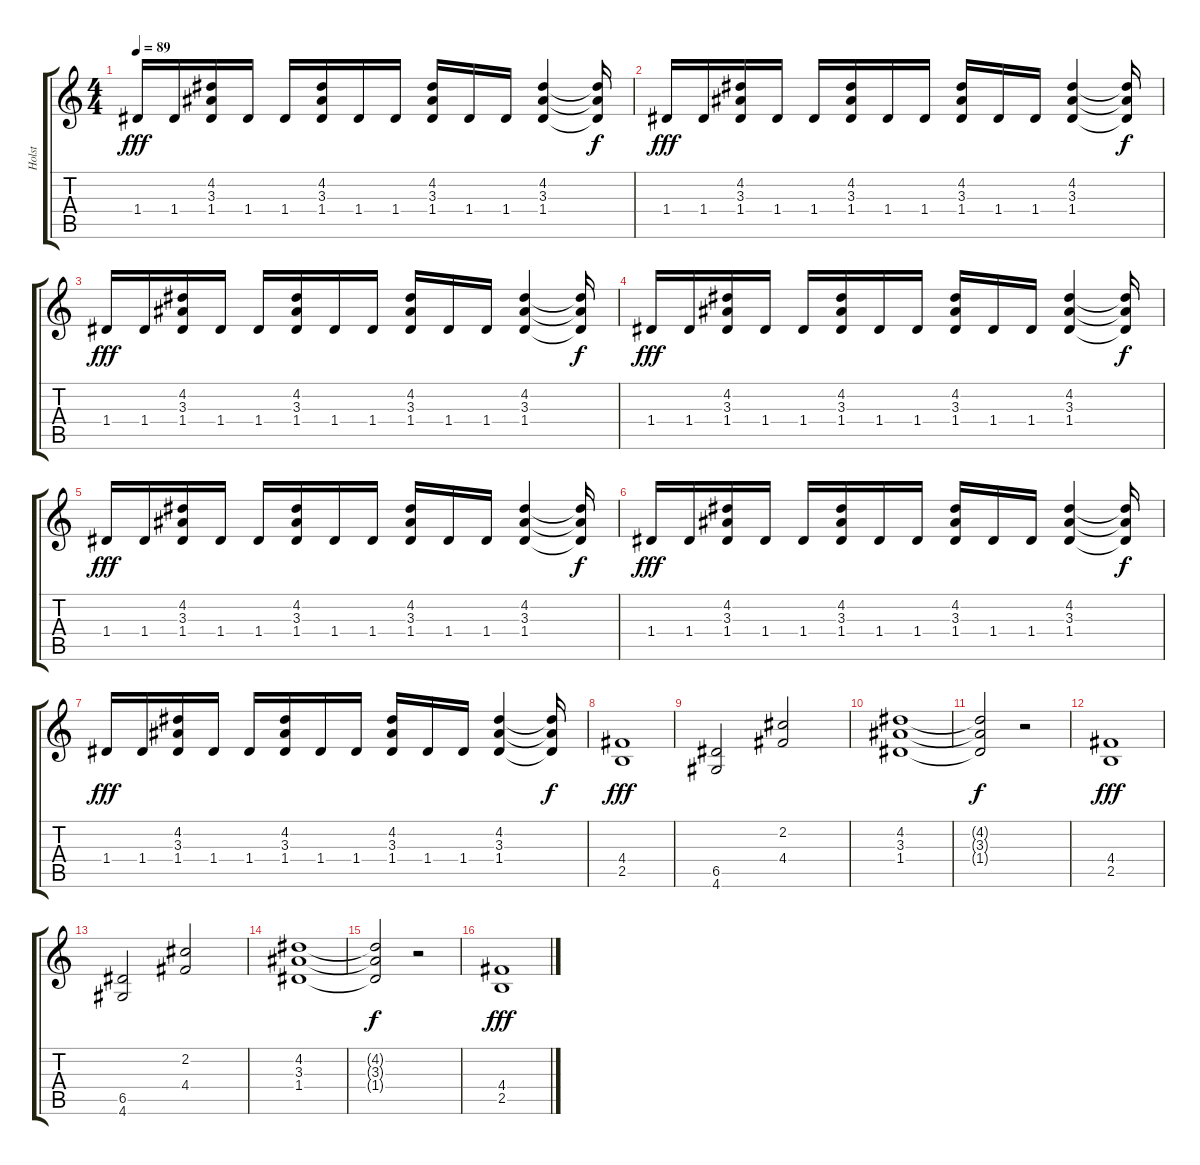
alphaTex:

\track ("Holst" "Holst") {instrument overdrivenguitar}
\staff {score tabs}
\tuning (E4 B3 G3 D3 A2 E2) {hide}
\ts (4 4)
\tempo 89
\clef g2
\ks c
1.4.16{dy fff} 1.4.16 (4.2 3.3 1.4).16 1.4.16 1.4.16 (4.2 3.3 1.4).16 1.4.16 1.4.16 (4.2 3.3 1.4).16 1.4.16 1.4.16 (4.2 3.3 1.4).4 (4.2{t} 3.3{t} 1.4{t}).16{dy f} |
1.4.16{dy fff} 1.4.16 (4.2 3.3 1.4).16 1.4.16 1.4.16 (4.2 3.3 1.4).16 1.4.16 1.4.16 (4.2 3.3 1.4).16 1.4.16 1.4.16 (4.2 3.3 1.4).4 (4.2{t} 3.3{t} 1.4{t}).16{dy f} |
1.4.16{dy fff} 1.4.16 (4.2 3.3 1.4).16 1.4.16 1.4.16 (4.2 3.3 1.4).16 1.4.16 1.4.16 (4.2 3.3 1.4).16 1.4.16 1.4.16 (4.2 3.3 1.4).4 (4.2{t} 3.3{t} 1.4{t}).16{dy f} |
1.4.16{dy fff} 1.4.16 (4.2 3.3 1.4).16 1.4.16 1.4.16 (4.2 3.3 1.4).16 1.4.16 1.4.16 (4.2 3.3 1.4).16 1.4.16 1.4.16 (4.2 3.3 1.4).4 (4.2{t} 3.3{t} 1.4{t}).16{dy f} |
1.4.16{dy fff} 1.4.16 (4.2 3.3 1.4).16 1.4.16 1.4.16 (4.2 3.3 1.4).16 1.4.16 1.4.16 (4.2 3.3 1.4).16 1.4.16 1.4.16 (4.2 3.3 1.4).4 (4.2{t} 3.3{t} 1.4{t}).16{dy f} |
1.4.16{dy fff} 1.4.16 (4.2 3.3 1.4).16 1.4.16 1.4.16 (4.2 3.3 1.4).16 1.4.16 1.4.16 (4.2 3.3 1.4).16 1.4.16 1.4.16 (4.2 3.3 1.4).4 (4.2{t} 3.3{t} 1.4{t}).16{dy f} |
1.4.16{dy fff} 1.4.16 (4.2 3.3 1.4).16 1.4.16 1.4.16 (4.2 3.3 1.4).16 1.4.16 1.4.16 (4.2 3.3 1.4).16 1.4.16 1.4.16 (4.2 3.3 1.4).4 (4.2{t} 3.3{t} 1.4{t}).16{dy f} |
(4.4 2.5).1{dy fff} |
(6.5 4.6).2 (2.2 4.4).2 |
(4.2 3.3 1.4).1 |
(4.2{t} 3.3{t} 1.4{t}).2{dy f} r.2 |
(4.4 2.5).1{dy fff} |
(6.5 4.6).2 (2.2 4.4).2 |
(4.2 3.3 1.4).1 |
(4.2{t} 3.3{t} 1.4{t}).2{dy f} r.2 |
(4.4 2.5).1{dy fff}
